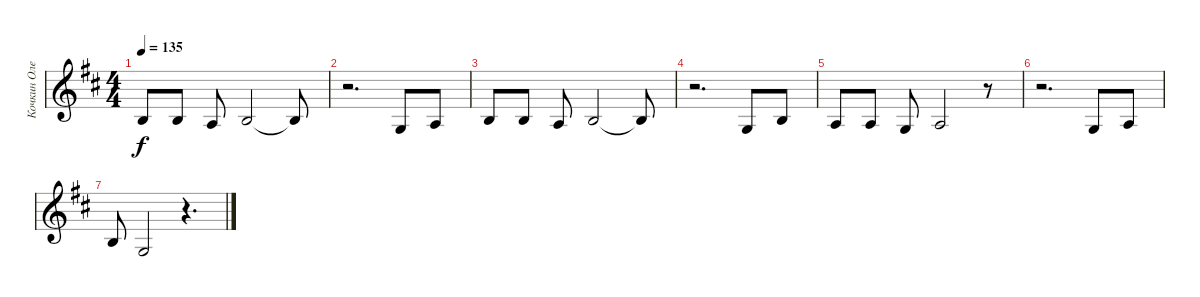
\track ("Кочкин Олег" "Кочкин Оле") {instrument flute}
\staff {score}
\tuning (E4 B3 G3 D3 A2 E2) {hide}
\ts (4 4)
\tempo 135
\clef g2
\ks d
0.2.8{dy f} 0.2.8 2.3.8 0.2.2 0.2{t}.8 |
r.2{d} 0.3.8 2.3.8 |
0.2.8 0.2.8 2.3.8 0.2.2 0.2{t}.8 |
r.2{d} 0.3.8 0.2.8 |
2.3.8 2.3.8 0.3.8 2.3.2 r.8 |
r.2{d} 0.3.8 2.3.8 |
0.2.8 0.3.2 r.4{d}
